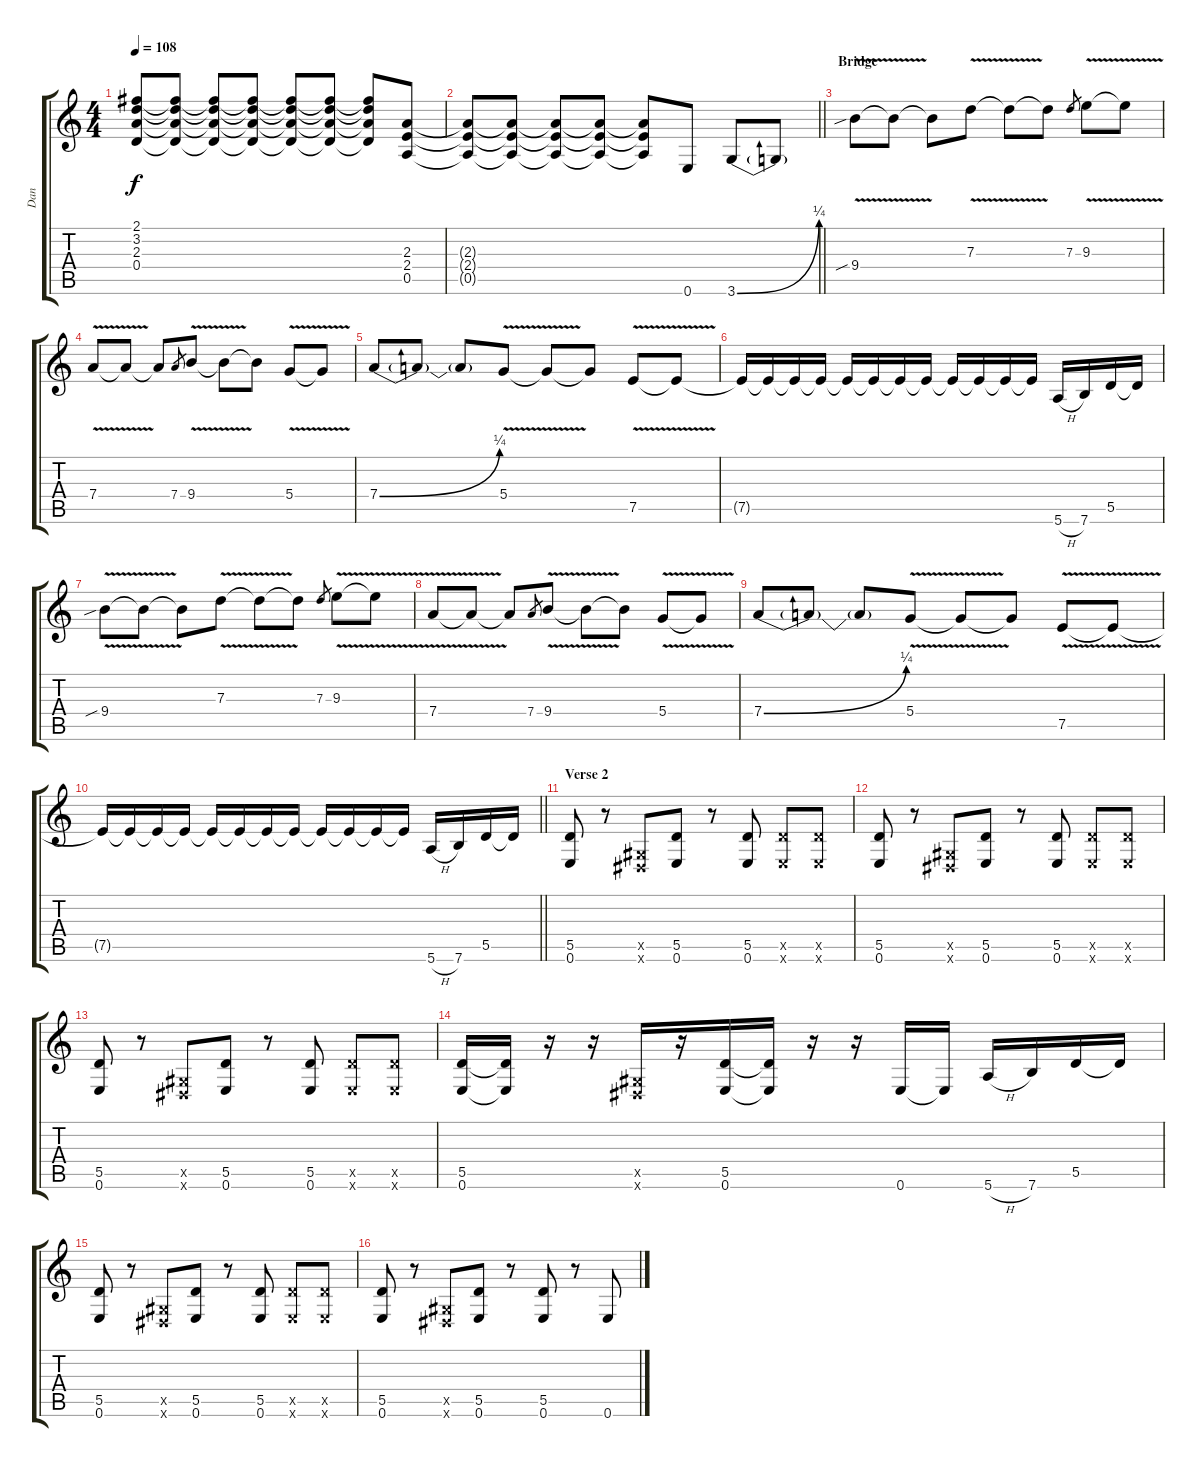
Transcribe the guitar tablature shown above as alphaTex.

\track ("Dan" "Dan") {instrument overdrivenguitar}
\staff {score tabs}
\tuning (E4 B3 G3 D3 A2 E2) {hide}
\ts (4 4)
\tempo 108
\clef g2
\ks c
(2.1{t} 3.2{t} 2.3{t} 0.4{t}).8{dy f} (2.1{t} 3.2{t} 2.3{t} 0.4{t}).8 (2.1{t} 3.2{t} 2.3{t} 0.4{t}).8 (2.1{t} 3.2{t} 2.3{t} 0.4{t}).8 (2.1{t} 3.2{t} 2.3{t} 0.4{t}).8 (2.1{t} 3.2{t} 2.3{t} 0.4{t}).8 (2.1{t} 3.2{t} 2.3{t} 0.4{t}).8 (2.3 2.4 0.5).8 |
\barLineRight lightlight
(2.3{t} 2.4{t} 0.5{t}).8 (2.3{t} 2.4{t} 0.5{t}).8 (2.3{t} 2.4{t} 0.5{t}).8 (2.3{t} 2.4{t} 0.5{t}).8 (2.3{t} 2.4{t} 0.5{t}).8 0.6.8 3.6{be (bend 0 0 60 1)}.8 3.6{t}.8 |
\section ("" "Bridge")
9.4{v sib}.8 9.4{t}.8 9.4{t}.8 7.3{v}.8 7.3{t}.8 7.3{t}.8 7.3.8{gr} 9.3{v}.8 9.3{t}.8 |
7.4{v}.8 7.4{t}.8 7.4{t}.8 7.4.8{gr} 9.4{v}.8 9.4{t}.8 9.4{t}.8 5.4{v}.8 5.4{t}.8 |
7.4{be (bend 0 0 60 1)}.8 7.4{t}.8 7.4{t}.8 5.4{v}.8 5.4{t}.8 5.4{t}.8 7.5{v}.8 7.5{t}.8 |
7.5{t}.16 7.5{t}.16 7.5{t}.16 7.5{t}.16 7.5{t}.16 7.5{t}.16 7.5{t}.16 7.5{t}.16 7.5{t}.16 7.5{t}.16 7.5{t}.16 7.5{t}.16 5.6{h}.16 7.6.16 5.5.16 5.5{t}.16 |
9.4{v sib}.8 9.4{t}.8 9.4{t}.8 7.3{v}.8 7.3{t}.8 7.3{t}.8 7.3.8{gr} 9.3{v}.8 9.3{t}.8 |
7.4{v}.8 7.4{t}.8 7.4{t}.8 7.4.8{gr} 9.4{v}.8 9.4{t}.8 9.4{t}.8 5.4{v}.8 5.4{t}.8 |
7.4{be (bend 0 0 60 1)}.8 7.4{t}.8 7.4{t}.8 5.4{v}.8 5.4{t}.8 5.4{t}.8 7.5{v}.8 7.5{t}.8 |
\barLineRight lightlight
7.5{t}.16 7.5{t}.16 7.5{t}.16 7.5{t}.16 7.5{t}.16 7.5{t}.16 7.5{t}.16 7.5{t}.16 7.5{t}.16 7.5{t}.16 7.5{t}.16 7.5{t}.16 5.6{h}.16 7.6.16 5.5.16 5.5{t}.16 |
\section ("" "Verse 2")
(5.5 0.6).8 r.8 (-1.5{x} -1.6{x}).8 (5.5 0.6).8 r.8 (5.5 0.6).8 (5.5{x} 0.6{x}).8 (5.5{x} 0.6{x}).8 |
(5.5 0.6).8 r.8 (-1.5{x} -1.6{x}).8 (5.5 0.6).8 r.8 (5.5 0.6).8 (5.5{x} 0.6{x}).8 (5.5{x} 0.6{x}).8 |
(5.5 0.6).8 r.8 (-1.5{x} -1.6{x}).8 (5.5 0.6).8 r.8 (5.5 0.6).8 (5.5{x} 0.6{x}).8 (5.5{x} 0.6{x}).8 |
(5.5 0.6).16 (5.5{t} 0.6{t}).16 r.16 r.16 (-1.5{x} -1.6{x}).16 r.16 (5.5 0.6).16 (5.5{t} 0.6{t}).16 r.16 r.16 0.6.16 0.6{t}.16 5.6{h}.16 7.6.16 5.5.16 5.5{t}.16 |
(5.5 0.6).8 r.8 (-1.5{x} -1.6{x}).8 (5.5 0.6).8 r.8 (5.5 0.6).8 (5.5{x} 0.6{x}).8 (5.5{x} 0.6{x}).8 |
(5.5 0.6).8 r.8 (-1.5{x} -1.6{x}).8 (5.5 0.6).8 r.8 (5.5 0.6).8 r.8 0.6.8
